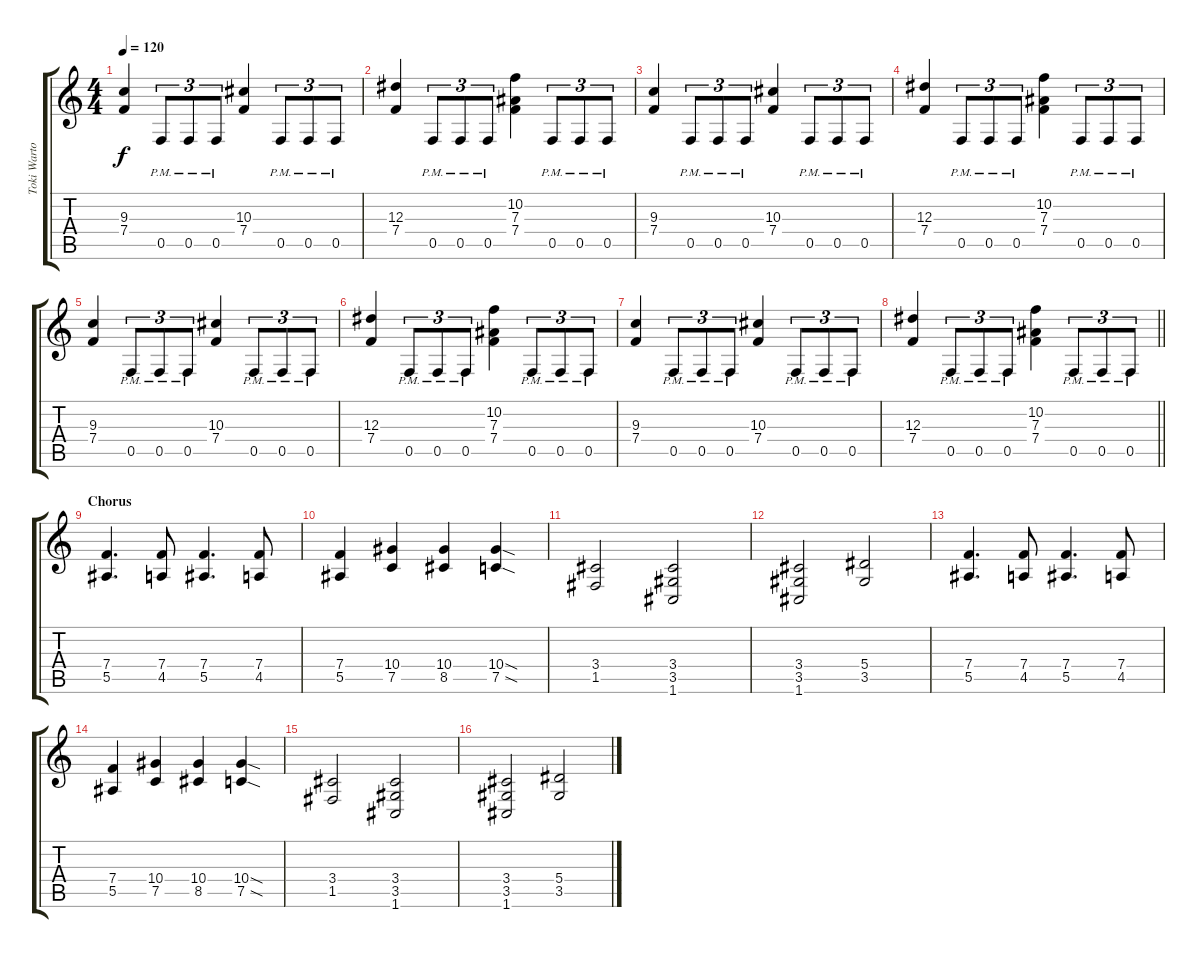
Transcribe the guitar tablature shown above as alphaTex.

\track ("Toki Wartooth (Rhythm Guitar)" "Toki Warto") {instrument distortionguitar}
\staff {score tabs}
\tuning (C4 G3 Eb3 Bb2 F2 C2) {hide}
\ts (4 4)
\tempo 120
\clef g2
\ks c
(9.3 7.4).4{dy f} 0.5{pm}.8{tu (3 2)} 0.5{pm}.8{tu (3 2)} 0.5{pm}.8{tu (3 2)} (10.3 7.4).4 0.5{pm}.8{tu (3 2)} 0.5{pm}.8{tu (3 2)} 0.5{pm}.8{tu (3 2)} |
(12.3 7.4).4 0.5{pm}.8{tu (3 2)} 0.5{pm}.8{tu (3 2)} 0.5{pm}.8{tu (3 2)} (10.2 7.3 7.4).4 0.5{pm}.8{tu (3 2)} 0.5{pm}.8{tu (3 2)} 0.5{pm}.8{tu (3 2)} |
(9.3 7.4).4 0.5{pm}.8{tu (3 2)} 0.5{pm}.8{tu (3 2)} 0.5{pm}.8{tu (3 2)} (10.3 7.4).4 0.5{pm}.8{tu (3 2)} 0.5{pm}.8{tu (3 2)} 0.5{pm}.8{tu (3 2)} |
(12.3 7.4).4 0.5{pm}.8{tu (3 2)} 0.5{pm}.8{tu (3 2)} 0.5{pm}.8{tu (3 2)} (10.2 7.3 7.4).4 0.5{pm}.8{tu (3 2)} 0.5{pm}.8{tu (3 2)} 0.5{pm}.8{tu (3 2)} |
(9.3 7.4).4 0.5{pm}.8{tu (3 2)} 0.5{pm}.8{tu (3 2)} 0.5{pm}.8{tu (3 2)} (10.3 7.4).4 0.5{pm}.8{tu (3 2)} 0.5{pm}.8{tu (3 2)} 0.5{pm}.8{tu (3 2)} |
(12.3 7.4).4 0.5{pm}.8{tu (3 2)} 0.5{pm}.8{tu (3 2)} 0.5{pm}.8{tu (3 2)} (10.2 7.3 7.4).4 0.5{pm}.8{tu (3 2)} 0.5{pm}.8{tu (3 2)} 0.5{pm}.8{tu (3 2)} |
(9.3 7.4).4 0.5{pm}.8{tu (3 2)} 0.5{pm}.8{tu (3 2)} 0.5{pm}.8{tu (3 2)} (10.3 7.4).4 0.5{pm}.8{tu (3 2)} 0.5{pm}.8{tu (3 2)} 0.5{pm}.8{tu (3 2)} |
\barLineRight lightlight
(12.3 7.4).4 0.5{pm}.8{tu (3 2)} 0.5{pm}.8{tu (3 2)} 0.5{pm}.8{tu (3 2)} (10.2 7.3 7.4).4 0.5{pm}.8{tu (3 2)} 0.5{pm}.8{tu (3 2)} 0.5{pm}.8{tu (3 2)} |
\section ("" "Chorus")
(7.4 5.5).4{d} (7.4 4.5).8 (7.4 5.5).4{d} (7.4 4.5).8 |
(7.4 5.5).4 (10.4 7.5).4 (10.4 8.5).4 (10.4{sod} 7.5{sod}).4 |
(3.4 1.5).2 (3.4 3.5 1.6).2 |
(3.4 3.5 1.6).2 (5.4 3.5).2 |
(7.4 5.5).4{d} (7.4 4.5).8 (7.4 5.5).4{d} (7.4 4.5).8 |
(7.4 5.5).4 (10.4 7.5).4 (10.4 8.5).4 (10.4{sod} 7.5{sod}).4 |
(3.4 1.5).2 (3.4 3.5 1.6).2 |
(3.4 3.5 1.6).2 (5.4 3.5).2
